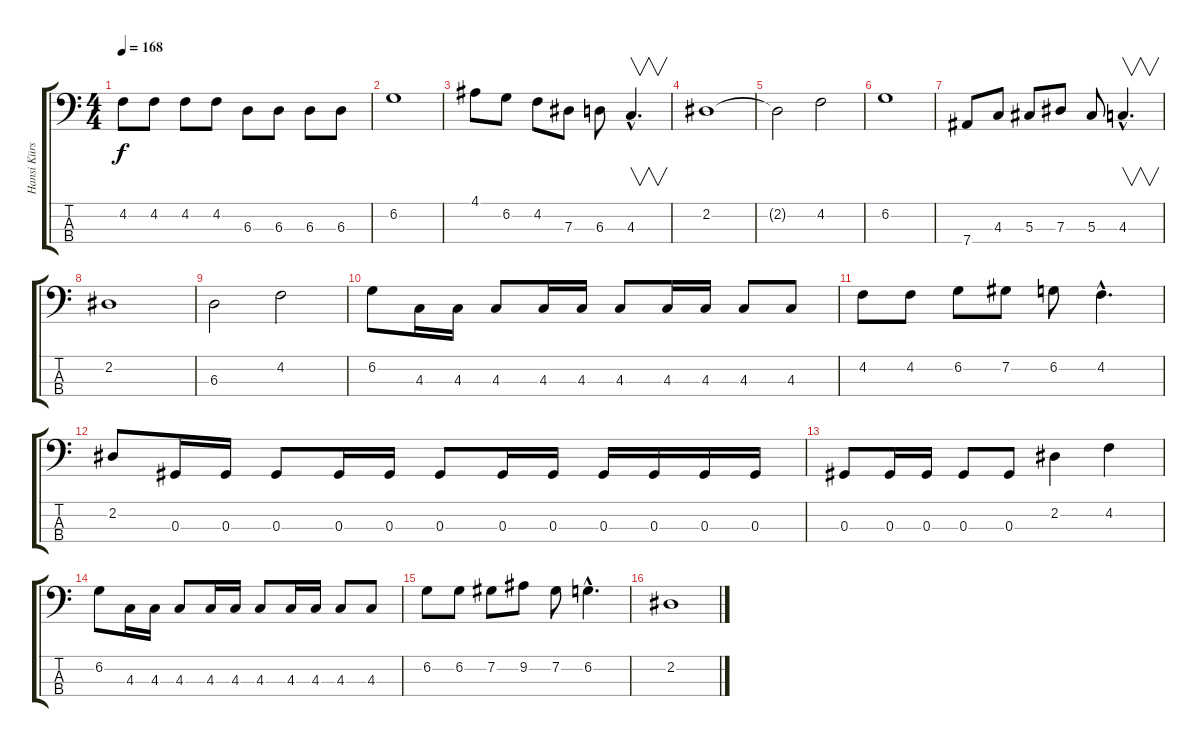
\track ("Hansi Kürsch" "Hansi Kürs") {instrument electricbassfinger}
\staff {score tabs}
\tuning (Gb2 Db2 Ab1 Eb1) {hide}
\ts (4 4)
\tempo 168
\clef f4
\ks c
4.2.8{dy f} 4.2.8 4.2.8 4.2.8 6.3.8 6.3.8 6.3.8 6.3.8 |
6.2.1 |
4.1.8 6.2.8 4.2.8 7.3.8 6.3.8 4.3{hac}.4{v d} |
2.2.1 |
2.2{t}.2 4.2.2 |
6.2.1 |
7.4.8 4.3.8 5.3.8 7.3.8 5.3.8 4.3{hac}.4{v d} |
2.2.1 |
6.3.2 4.2.2 |
6.2.8 4.3.16 4.3.16 4.3.8 4.3.16 4.3.16 4.3.8 4.3.16 4.3.16 4.3.8 4.3.8 |
4.2.8 4.2.8 6.2.8 7.2.8 6.2.8 4.2{hac}.4{d} |
2.2.8 0.3.16 0.3.16 0.3.8 0.3.16 0.3.16 0.3.8 0.3.16 0.3.16 0.3.16 0.3.16 0.3.16 0.3.16 |
0.3.8 0.3.16 0.3.16 0.3.8 0.3.8 2.2.4 4.2.4 |
6.2.8 4.3.16 4.3.16 4.3.8 4.3.16 4.3.16 4.3.8 4.3.16 4.3.16 4.3.8 4.3.8 |
6.2.8 6.2.8 7.2.8 9.2.8 7.2.8 6.2{hac}.4{d} |
2.2.1
